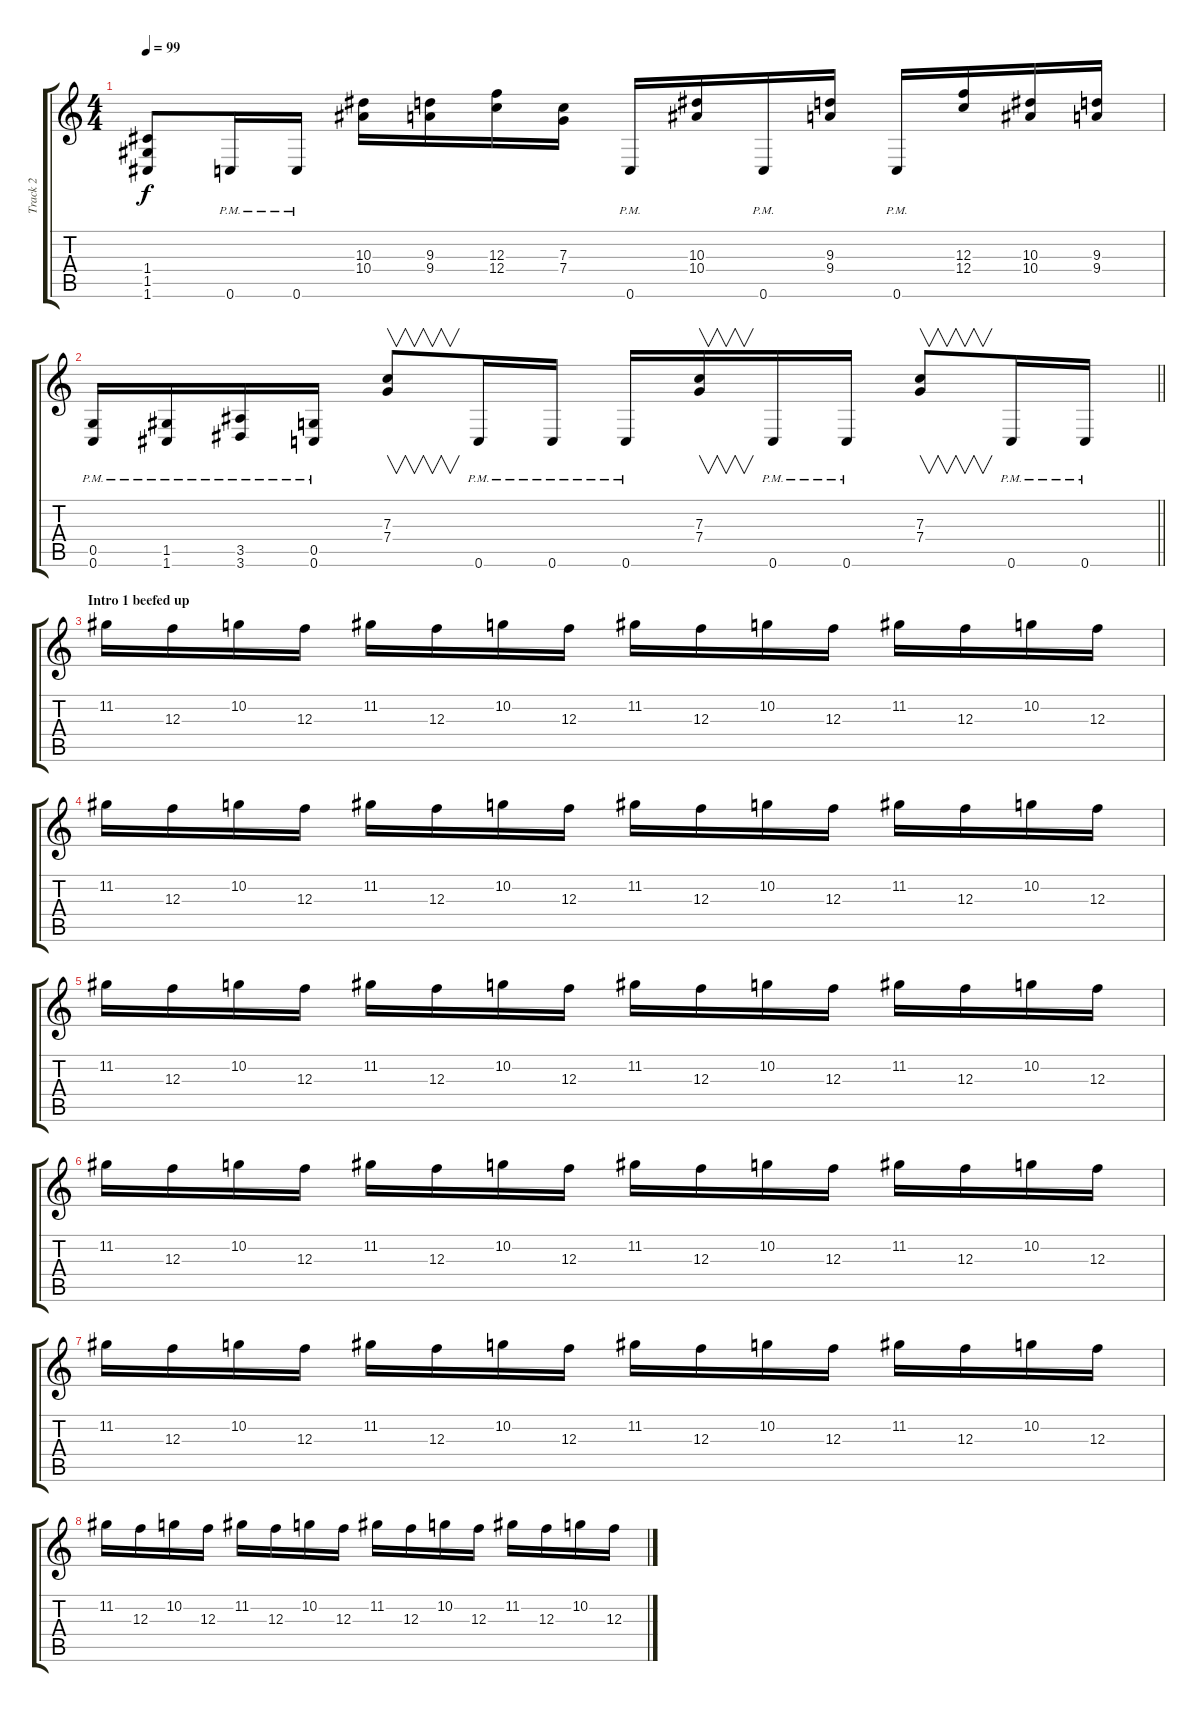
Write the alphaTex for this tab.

\track ("Track 2" "Track 2") {instrument distortionguitar}
\staff {score tabs}
\tuning (D4 A3 F3 C3 G2 C2) {hide}
\ts (4 4)
\tempo 99
\clef g2
\ks c
(1.4 1.5 1.6).8{dy f} 0.6{pm}.16 0.6{pm}.16 (10.3 10.4).16 (9.3 9.4).16 (12.3 12.4).16 (7.3 7.4).16 0.6{pm}.16 (10.3 10.4).16 0.6{pm}.16 (9.3 9.4).16 0.6{pm}.16 (12.3 12.4).16 (10.3 10.4).16 (9.3 9.4).16 |
\barLineRight lightlight
(0.5{pm} 0.6{pm}).16 (1.5{pm} 1.6{pm}).16 (3.5{pm} 3.6{pm}).16 (0.5{pm} 0.6{pm}).16 (7.3 7.4).8{v} 0.6{pm}.16 0.6{pm}.16 0.6{pm}.16 (7.3 7.4).16{v} 0.6{pm}.16 0.6{pm}.16 (7.3 7.4).8{v} 0.6{pm}.16 0.6{pm}.16 |
\section ("" "Intro 1 beefed up")
11.2.16 12.3.16 10.2.16 12.3.16 11.2.16 12.3.16 10.2.16 12.3.16 11.2.16 12.3.16 10.2.16 12.3.16 11.2.16 12.3.16 10.2.16 12.3.16 |
11.2.16 12.3.16 10.2.16 12.3.16 11.2.16 12.3.16 10.2.16 12.3.16 11.2.16 12.3.16 10.2.16 12.3.16 11.2.16 12.3.16 10.2.16 12.3.16 |
11.2.16 12.3.16 10.2.16 12.3.16 11.2.16 12.3.16 10.2.16 12.3.16 11.2.16 12.3.16 10.2.16 12.3.16 11.2.16 12.3.16 10.2.16 12.3.16 |
11.2.16 12.3.16 10.2.16 12.3.16 11.2.16 12.3.16 10.2.16 12.3.16 11.2.16 12.3.16 10.2.16 12.3.16 11.2.16 12.3.16 10.2.16 12.3.16 |
11.2.16 12.3.16 10.2.16 12.3.16 11.2.16 12.3.16 10.2.16 12.3.16 11.2.16 12.3.16 10.2.16 12.3.16 11.2.16 12.3.16 10.2.16 12.3.16 |
11.2.16 12.3.16 10.2.16 12.3.16 11.2.16 12.3.16 10.2.16 12.3.16 11.2.16 12.3.16 10.2.16 12.3.16 11.2.16 12.3.16 10.2.16 12.3.16
